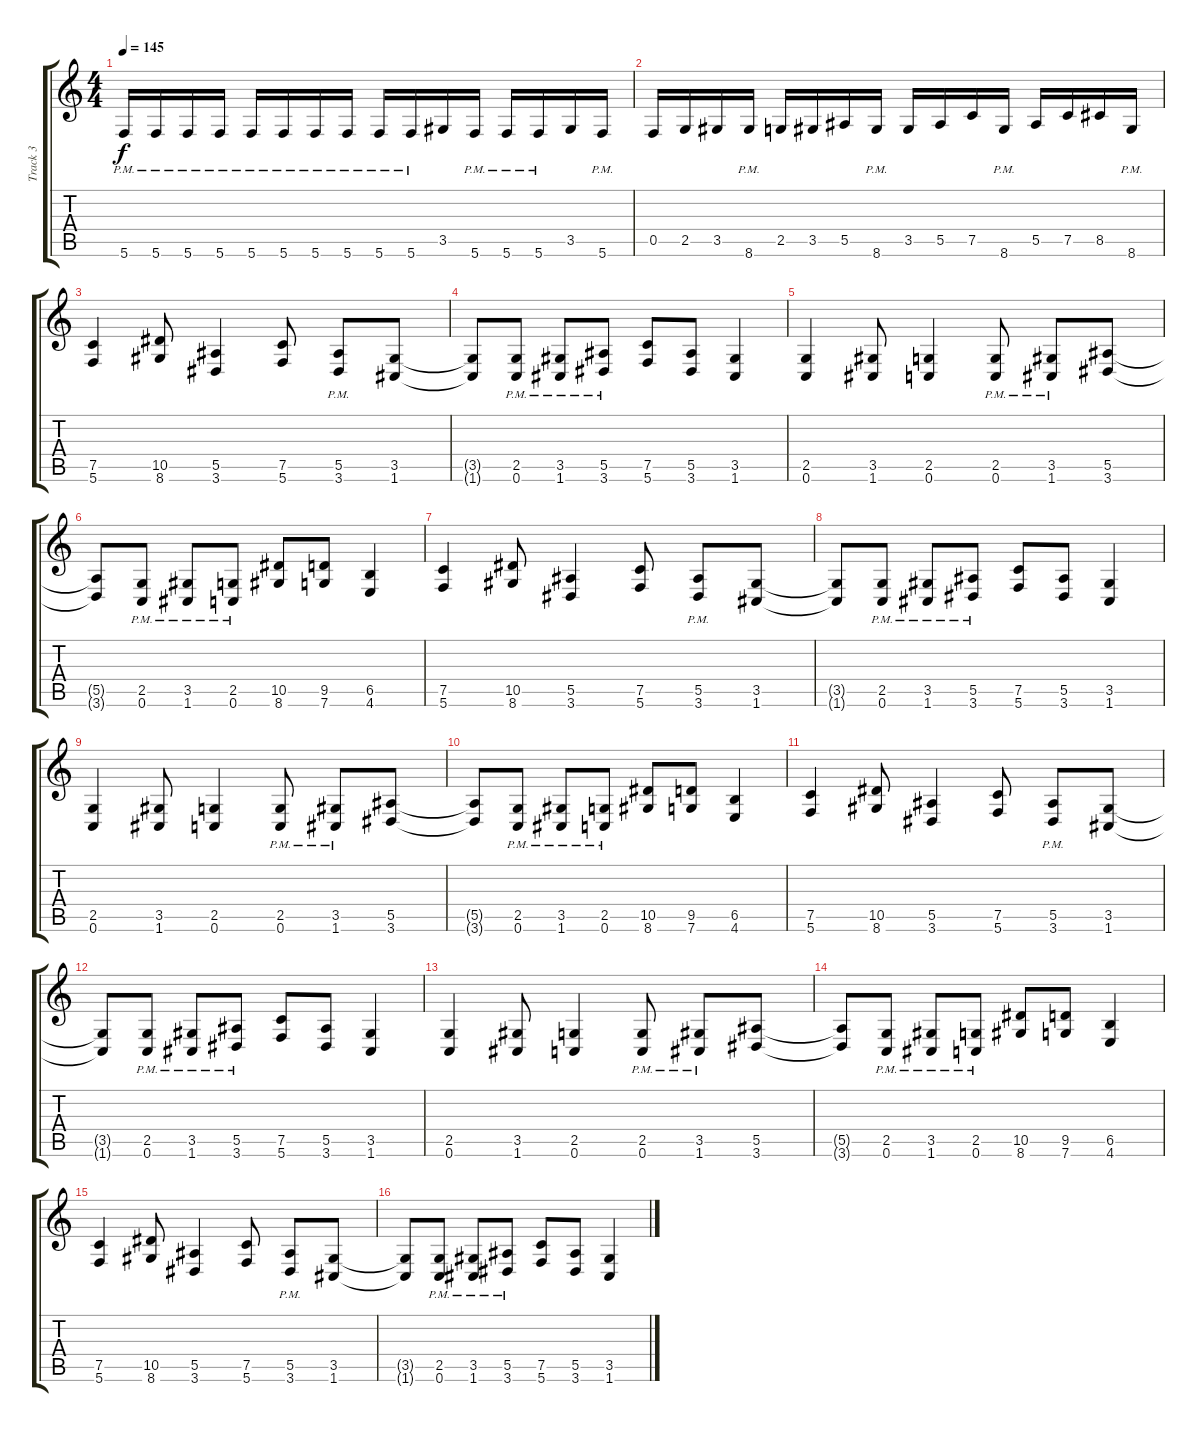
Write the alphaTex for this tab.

\track ("Track 3" "Track 3") {instrument distortionguitar}
\staff {score tabs}
\tuning (C4 G3 Eb3 Bb2 F2 C2) {hide}
\ts (4 4)
\tempo 145
\clef g2
\ks c
5.6{pm}.16{dy f} 5.6{pm}.16 5.6{pm}.16 5.6{pm}.16 5.6{pm}.16 5.6{pm}.16 5.6{pm}.16 5.6{pm}.16 5.6{pm}.16 5.6{pm}.16 3.5.16 5.6{pm}.16 5.6{pm}.16 5.6{pm}.16 3.5.16 5.6{pm}.16 |
0.5.16 2.5.16 3.5.16 8.6{pm}.16 2.5.16 3.5.16 5.5.16 8.6{pm}.16 3.5.16 5.5.16 7.5.16 8.6{pm}.16 5.5.16 7.5.16 8.5.16 8.6{pm}.16 |
(7.5 5.6).4 (10.5 8.6).8 (5.5 3.6).4 (7.5 5.6).8 (5.5{pm} 3.6{pm}).8 (3.5 1.6).8 |
(3.5{t} 1.6{t}).8 (2.5{pm} 0.6{pm}).8 (3.5{pm} 1.6{pm}).8 (5.5{pm} 3.6{pm}).8 (7.5 5.6).8 (5.5 3.6).8 (3.5 1.6).4 |
(2.5 0.6).4 (3.5 1.6).8 (2.5 0.6).4 (2.5{pm} 0.6{pm}).8 (3.5{pm} 1.6{pm}).8 (5.5 3.6).8 |
(5.5{t} 3.6{t}).8 (2.5{pm} 0.6{pm}).8 (3.5{pm} 1.6{pm}).8 (2.5{pm} 0.6{pm}).8 (10.5 8.6).8 (9.5 7.6).8 (6.5 4.6).4 |
(7.5 5.6).4 (10.5 8.6).8 (5.5 3.6).4 (7.5 5.6).8 (5.5{pm} 3.6{pm}).8 (3.5 1.6).8 |
(3.5{t} 1.6{t}).8 (2.5{pm} 0.6{pm}).8 (3.5{pm} 1.6{pm}).8 (5.5{pm} 3.6{pm}).8 (7.5 5.6).8 (5.5 3.6).8 (3.5 1.6).4 |
(2.5 0.6).4 (3.5 1.6).8 (2.5 0.6).4 (2.5{pm} 0.6{pm}).8 (3.5{pm} 1.6{pm}).8 (5.5 3.6).8 |
(5.5{t} 3.6{t}).8 (2.5{pm} 0.6{pm}).8 (3.5{pm} 1.6{pm}).8 (2.5{pm} 0.6{pm}).8 (10.5 8.6).8 (9.5 7.6).8 (6.5 4.6).4 |
(7.5 5.6).4 (10.5 8.6).8 (5.5 3.6).4 (7.5 5.6).8 (5.5{pm} 3.6{pm}).8 (3.5 1.6).8 |
(3.5{t} 1.6{t}).8 (2.5{pm} 0.6{pm}).8 (3.5{pm} 1.6{pm}).8 (5.5{pm} 3.6{pm}).8 (7.5 5.6).8 (5.5 3.6).8 (3.5 1.6).4 |
(2.5 0.6).4 (3.5 1.6).8 (2.5 0.6).4 (2.5{pm} 0.6{pm}).8 (3.5{pm} 1.6{pm}).8 (5.5 3.6).8 |
(5.5{t} 3.6{t}).8 (2.5{pm} 0.6{pm}).8 (3.5{pm} 1.6{pm}).8 (2.5{pm} 0.6{pm}).8 (10.5 8.6).8 (9.5 7.6).8 (6.5 4.6).4 |
(7.5 5.6).4 (10.5 8.6).8 (5.5 3.6).4 (7.5 5.6).8 (5.5{pm} 3.6{pm}).8 (3.5 1.6).8 |
(3.5{t} 1.6{t}).8 (2.5{pm} 0.6{pm}).8 (3.5{pm} 1.6{pm}).8 (5.5{pm} 3.6{pm}).8 (7.5 5.6).8 (5.5 3.6).8 (3.5 1.6).4
